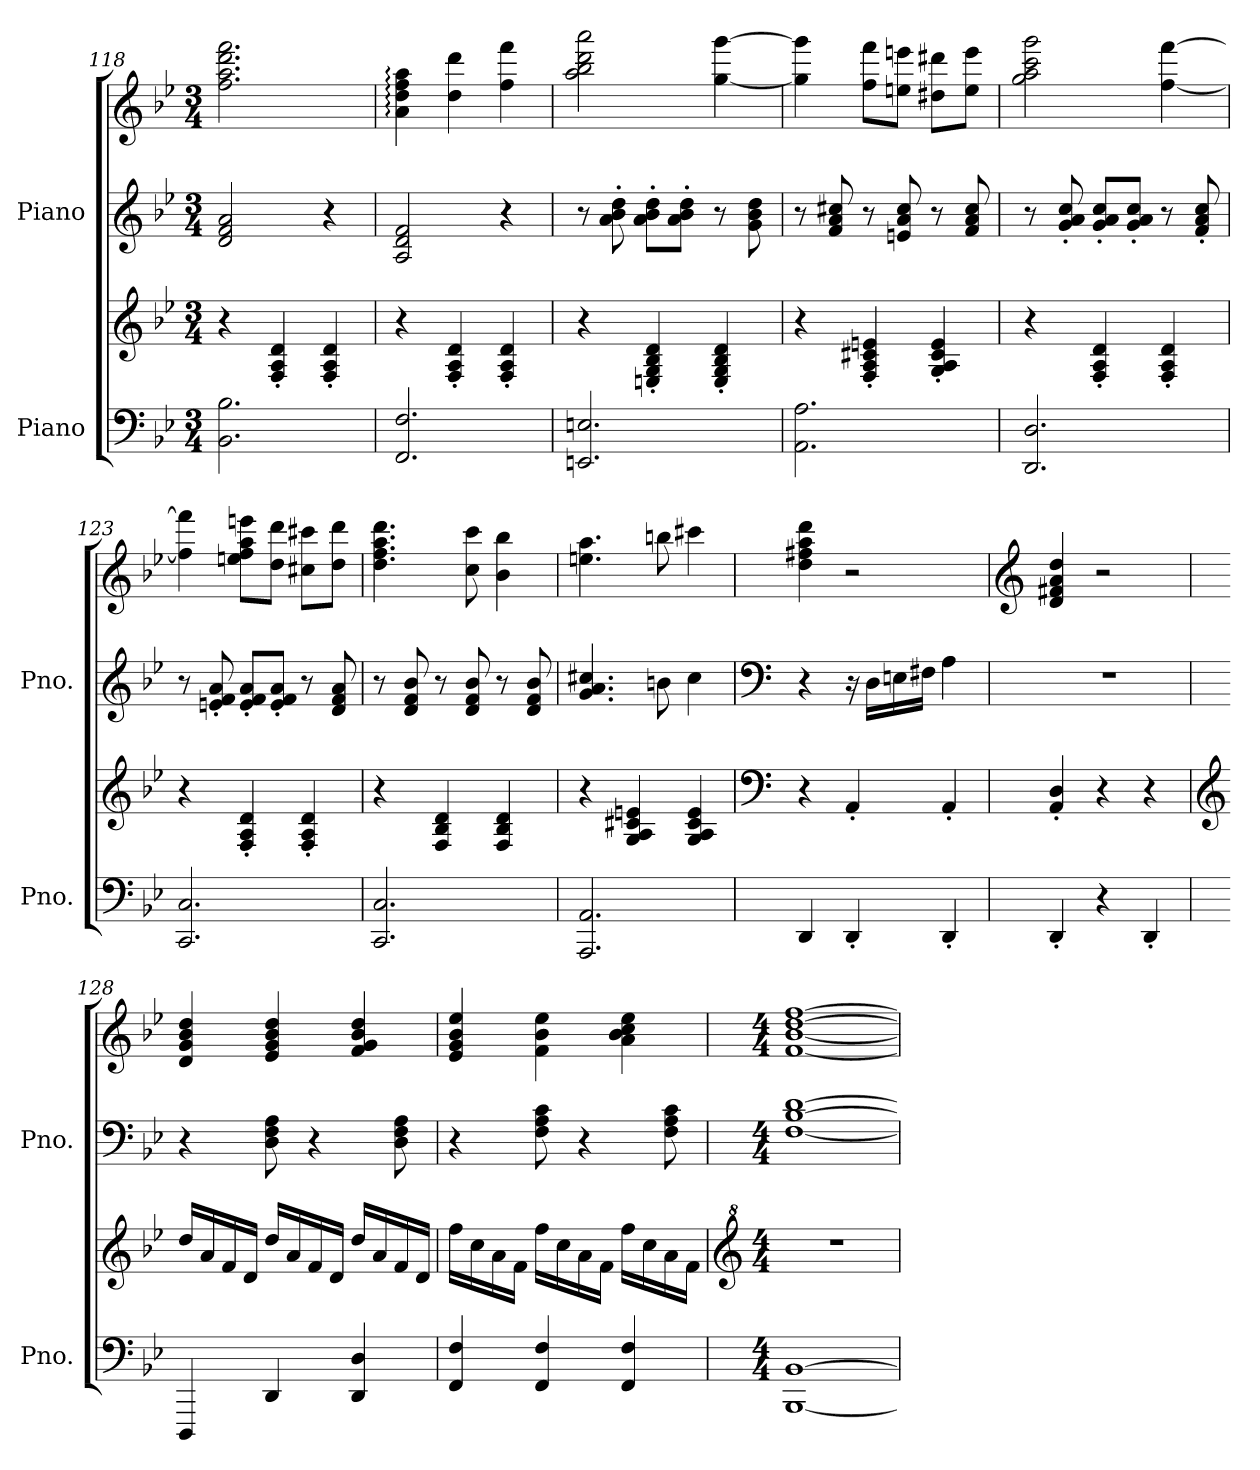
**kern	**kern	**kern	**kern
*part2	*part2	*part1	*part1
*staff4	*staff3	*staff2	*staff1
*I"Piano	*	*I"Piano	*
*I'Pno.	*	*I'Pno.	*
*clefF4	*clefG2	*clefG2	*clefG2
*k[b-e-]	*k[b-e-]	*k[b-e-]	*k[b-e-]
*M3/4	*M3/4	*M3/4	*M3/4
=118	=118	=118	=118
2.BB-\ 2.B-\	4r	2d/ 2f/ 2a/	2.ff\ 2.aa\ 2.ddd\ 2.fff\
.	4F/' 4A/' 4d/'	.	.
.	4F/' 4A/' 4d/'	4r	.
=119	=119	=119	=119
2.FF/ 2.F/	4r	2A/ 2d/ 2f/	4a\: 4dd\: 4ff\: 4aa\:
.	4F/' 4A/' 4d/'	.	4dd\ 4ddd\
.	4F/' 4A/' 4d/'	4r	4ff\ 4fff\
=120	=120	=120	=120
2.EEn/ 2.En/	4r	8r	2aa\ 2bb-\ 2ddd\ 2aaa\
.	.	8a\' 8b-\' 8dd\'	.
.	4En/' 4G/' 4B-/' 4d/'	8a\' 8b-\' 8dd\'L	.
.	.	8a\' 8b-\' 8dd\'J	.
.	4E/' 4G/' 4B-/' 4d/'	8r	[4gg\ [4ggg\
.	.	8g\ 8b-\ 8dd\	.
!!LO:PB:g=z
=121	=121	=121	=121
2.AA\ 2.A\	4r	8r	4gg\] 4ggg\]
.	.	8f/ 8a/ 8cc#X/	.
.	4F/' 4A/' 4c#X/' 4en/'	8r	8ff\ 8fff\L
.	.	8en/ 8a/ 8cc#/	8een\ 8eeen\J
.	4G/' 4A/' 4c#/' 4e/'	8r	8dd#X\ 8ddd#X\L
.	.	8f/ 8a/ 8cc#/	8ee\ 8eee\J
=122	=122	=122	=122
2.DD/ 2.D/	4r	8r	2gg\ 2aa\ 2ccc\ 2ggg\
.	.	8g/' 8a/' 8cc/'	.
.	4F/' 4A/' 4d/'	8g/' 8a/' 8cc/'L	.
.	.	8g/' 8a/' 8cc/'J	.
.	4F/' 4A/' 4d/'	8r	[4ff\ [4fff\
.	.	8f/' 8a/' 8cc/'	.
=123	=123	=123	=123
2.CC/ 2.C/	4r	8r	4ff\] 4fff\]
.	.	8en/' 8f/' 8a/'	.
.	4F/' 4A/' 4d/'	8e/' 8f/' 8a/'L	8een\ 8ff\ 8aa\ 8eeen\L
.	.	8e/' 8f/' 8a/'J	8dd\ 8ddd\J
.	4F/' 4A/' 4d/'	8r	8cc#X\ 8ccc#X\L
.	.	8d/ 8f/ 8a/	8dd\ 8ddd\J
=124	=124	=124	=124
2.CC/ 2.C/	4r	8r	4.dd\ 4.ff\ 4.aa\ 4.ddd\
.	.	8d/ 8f/ 8b-/	.
.	4F/ 4B-/ 4d/	8r	.
.	.	8d/ 8f/ 8b-/	8cc\ 8ccc\
.	4F/ 4B-/ 4d/	8r	4b-\ 4bb-\
.	.	8d/ 8f/ 8b-/	.
=125	=125	=125	=125
2.AAA/ 2.AA/	4r	4.g/ 4.a/ 4.cc#X/	4.een\ 4.aa\
.	4G/ 4A/ 4c#X/ 4en/	.	.
.	.	8bn\	8bbn\
.	4G/ 4A/ 4c#/ 4e/	4cc#\	4ccc#X\
!!LO:LB:g=z
=126	=126	=126	=126
*	*clefF4	*clefF4	*
4DD/	4r	4r	4dd\ 4ff#X\ 4aa\ 4ddd\
4DD'/	4AA'/	16r	2r
.	.	16D\LL	.
.	.	16En\	.
.	.	16F#X\JJ	.
4DD'/	4AA'/	4A\	.
=127	=127	=127	=127
*	*	*	*clefG2
4DD'/	4AA/' 4D/'	2.r	4d/ 4f#X/ 4a/ 4dd/
4r	4r	.	2r
4DD'/	4r	.	.
=128	=128	=128	=128
*	*clefG2	*	*
4DDD/	16dd/LL	4r	4d/ 4g/ 4b-/ 4dd/
.	16a/	.	.
.	16f/	.	.
.	16d/JJ	.	.
4DD/	16dd/LL	8D\ 8F\ 8A\	4e-/ 4g/ 4b-/ 4dd/
.	16a/	.	.
.	16f/	4r	.
.	16d/JJ	.	.
4DD/ 4D/	16dd/LL	.	4f/ 4g/ 4b-/ 4dd/
.	16a/	.	.
.	16f/	8D\ 8F\ 8A\	.
.	16d/JJ	.	.
=129	=129	=129	=129
4FF/ 4F/	16ff\LL	4r	4e-/ 4g/ 4b-/ 4ee-/
.	16cc\	.	.
.	16a\	.	.
.	16f\JJ	.	.
4FF/ 4F/	16ff\LL	8F\ 8A\ 8c\	4f\ 4b-\ 4ee-\
.	16cc\	.	.
.	16a\	4r	.
.	16f\JJ	.	.
4FF/ 4F/	16ff\LL	.	4a\ 4b-\ 4cc\ 4ee-\
.	16cc\	.	.
.	16a\	8F\ 8A\ 8c\	.
.	16f\JJ	.	.
=130	=130	=130	=130
*	*clefG^2	*	*
*M4/4	*M4/4	*M4/4	*M4/4
*	*	*	*MM100
[1BBB- [1BB-	1r	[1F [1B- [1d	[1f [1b- [1dd [1ff
=	=	=	=
*-	*-	*-	*-
